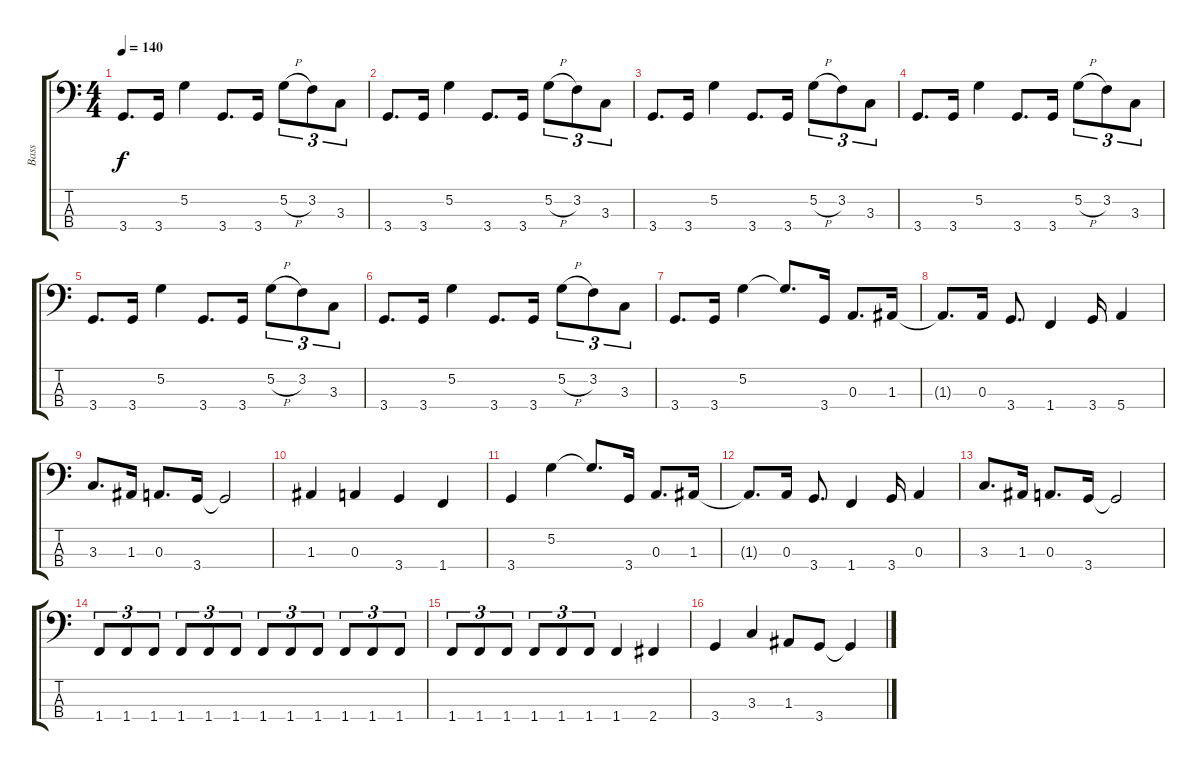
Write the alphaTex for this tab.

\track ("Bass" "Bass") {instrument electricbassfinger}
\staff {score tabs}
\tuning (G2 D2 A1 E1) {hide}
\ts (4 4)
\tempo 140
\clef f4
\ks c
3.4.8{d dy f} 3.4.16 5.2.4 3.4.8{d} 3.4.16 5.2{h}.8{tu (3 2)} 3.2.8{tu (3 2)} 3.3.8{tu (3 2)} |
3.4.8{d} 3.4.16 5.2.4 3.4.8{d} 3.4.16 5.2{h}.8{tu (3 2)} 3.2.8{tu (3 2)} 3.3.8{tu (3 2)} |
3.4.8{d} 3.4.16 5.2.4 3.4.8{d} 3.4.16 5.2{h}.8{tu (3 2)} 3.2.8{tu (3 2)} 3.3.8{tu (3 2)} |
3.4.8{d} 3.4.16 5.2.4 3.4.8{d} 3.4.16 5.2{h}.8{tu (3 2)} 3.2.8{tu (3 2)} 3.3.8{tu (3 2)} |
3.4.8{d} 3.4.16 5.2.4 3.4.8{d} 3.4.16 5.2{h}.8{tu (3 2)} 3.2.8{tu (3 2)} 3.3.8{tu (3 2)} |
3.4.8{d} 3.4.16 5.2.4 3.4.8{d} 3.4.16 5.2{h}.8{tu (3 2)} 3.2.8{tu (3 2)} 3.3.8{tu (3 2)} |
3.4.8{d} 3.4.16 5.2.4 5.2{t}.8{d} 3.4.16 0.3.8{d} 1.3.16 |
1.3{t}.8{d} 0.3.16 3.4.8{d} 1.4.4 3.4.16 5.4.4 |
3.3.8{d} 1.3.16 0.3.8{d} 3.4.16 3.4{t}.2 |
1.3.4 0.3.4 3.4.4 1.4.4 |
3.4.4 5.2.4 5.2{t}.8{d} 3.4.16 0.3.8{d} 1.3.16 |
1.3{t}.8{d} 0.3.16 3.4.8{d} 1.4.4 3.4.16 0.3.4 |
3.3.8{d} 1.3.16 0.3.8{d} 3.4.16 3.4{t}.2 |
1.4.8{tu (3 2)} 1.4.8{tu (3 2)} 1.4.8{tu (3 2)} 1.4.8{tu (3 2)} 1.4.8{tu (3 2)} 1.4.8{tu (3 2)} 1.4.8{tu (3 2)} 1.4.8{tu (3 2)} 1.4.8{tu (3 2)} 1.4.8{tu (3 2)} 1.4.8{tu (3 2)} 1.4.8{tu (3 2)} |
1.4.8{tu (3 2)} 1.4.8{tu (3 2)} 1.4.8{tu (3 2)} 1.4.8{tu (3 2)} 1.4.8{tu (3 2)} 1.4.8{tu (3 2)} 1.4.4 2.4.4 |
3.4.4 3.3.4 1.3.8 3.4.8 3.4{t}.4
